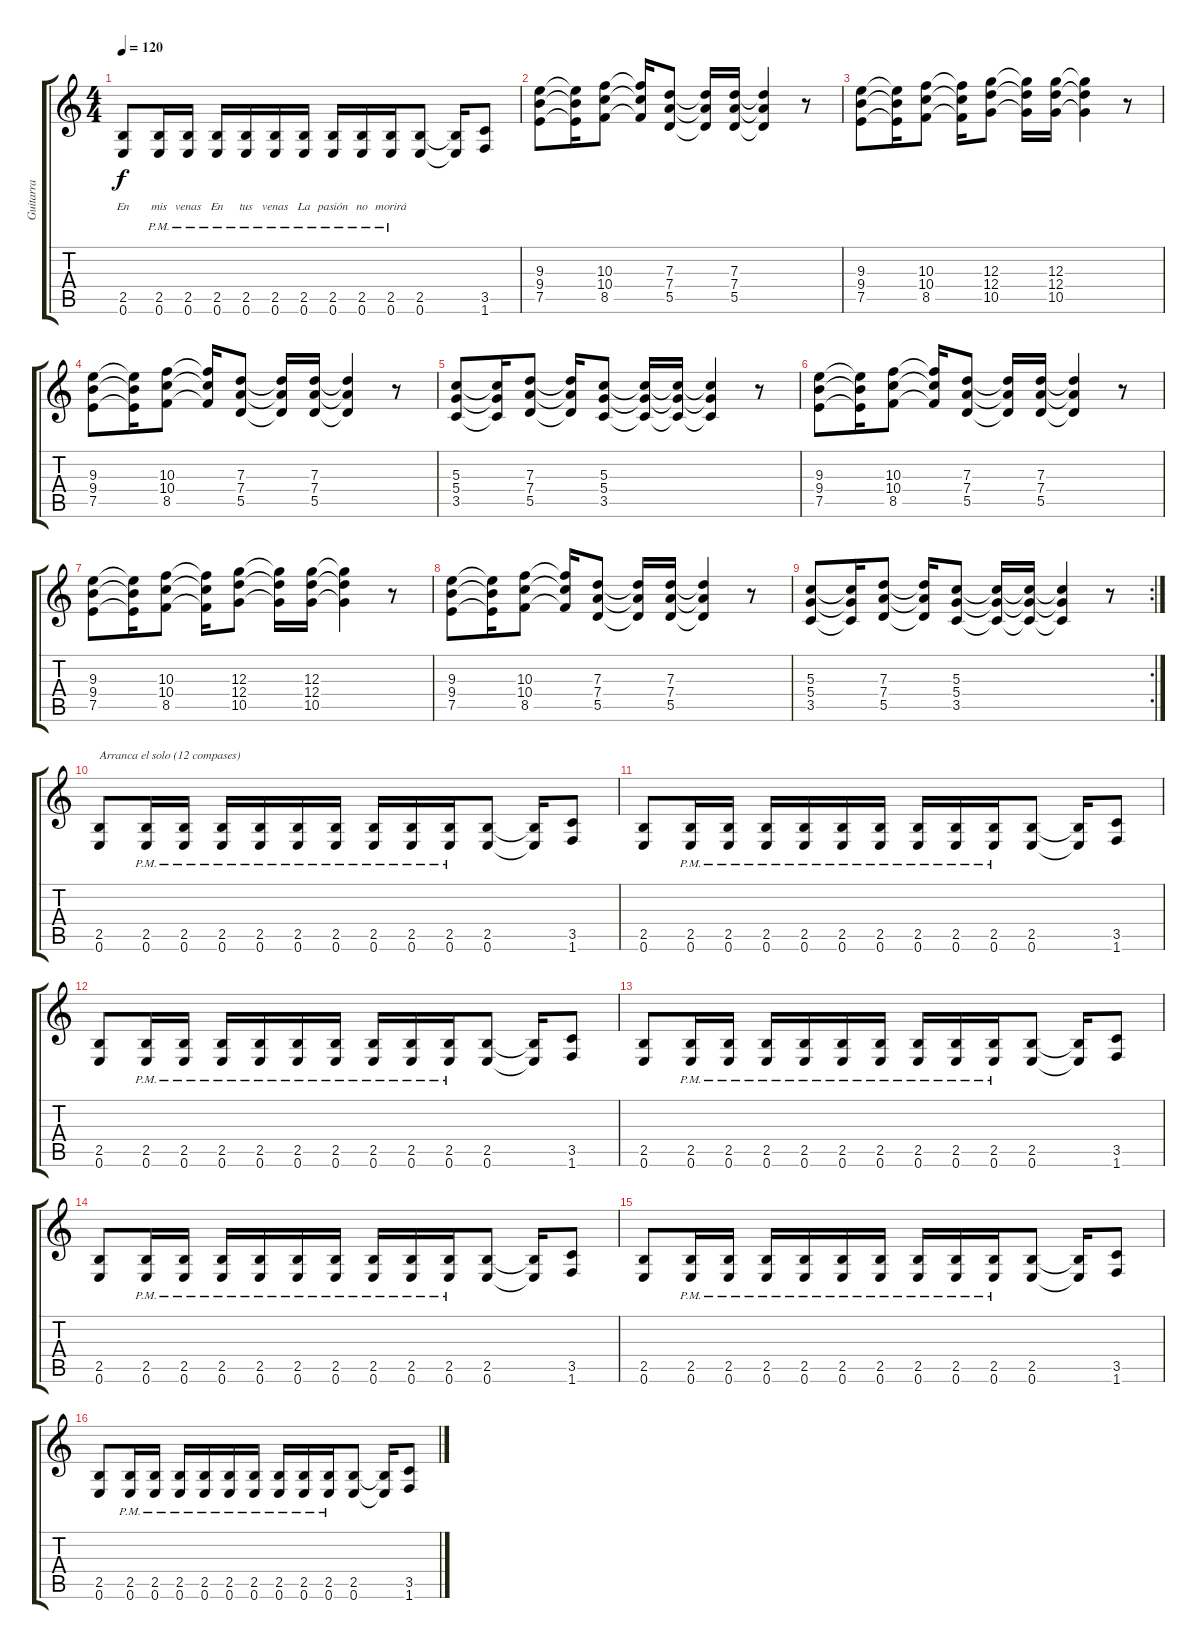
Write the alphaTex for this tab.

\track ("Guitarra" "Guitarra") {mute instrument overdrivenguitar}
\staff {score tabs}
\tuning (E4 B3 G3 D3 A2 E2) {hide}
\ts (4 4)
\tempo 120
\clef g2
\ks c
(2.5 0.6).8{lyrics (0 "") lyrics (1 "") lyrics (2 "En") lyrics (3 "") lyrics (4 "") dy f} (2.5{pm} 0.6{pm}).16{lyrics (0 "") lyrics (1 "") lyrics (2 "mis") lyrics (3 "") lyrics (4 "")} (2.5{pm} 0.6{pm}).16{lyrics (0 "") lyrics (1 "") lyrics (2 "venas") lyrics (3 "") lyrics (4 "")} (2.5{pm} 0.6{pm}).16{lyrics (0 "") lyrics (1 "") lyrics (2 "En") lyrics (3 "") lyrics (4 "")} (2.5{pm} 0.6{pm}).16{lyrics (0 "") lyrics (1 "") lyrics (2 "tus") lyrics (3 "") lyrics (4 "")} (2.5{pm} 0.6{pm}).16{lyrics (0 "") lyrics (1 "") lyrics (2 "venas") lyrics (3 "") lyrics (4 "")} (2.5{pm} 0.6{pm}).16{lyrics (0 "") lyrics (1 "") lyrics (2 "La") lyrics (3 "") lyrics (4 "")} (2.5{pm} 0.6{pm}).16{lyrics (0 "") lyrics (1 "") lyrics (2 "pasión") lyrics (3 "") lyrics (4 "")} (2.5{pm} 0.6{pm}).16{lyrics (0 "") lyrics (1 "") lyrics (2 "no") lyrics (3 "") lyrics (4 "")} (2.5{pm} 0.6{pm}).16{lyrics (0 "") lyrics (1 "") lyrics (2 "morirá") lyrics (3 "") lyrics (4 "")} (2.5 0.6).8 (2.5{t} 0.6{t}).16 (3.5 1.6).8 |
(9.3 9.4 7.5).8 (9.3{t} 9.4{t} 7.5{t}).16 (10.3 10.4 8.5).8 (10.3{t} 10.4{t} 8.5{t}).16 (7.3 7.4 5.5).8 (7.3{t} 7.4{t} 5.5{t}).16 (7.3 7.4 5.5).16 (7.3{t} 7.4{t} 5.5{t}).4 r.8 |
(9.3 9.4 7.5).8 (9.3{t} 9.4{t} 7.5{t}).16 (10.3 10.4 8.5).8 (10.3{t} 10.4{t} 8.5{t}).16 (12.3 12.4 10.5).8 (12.3{t} 12.4{t} 10.5{t}).16 (12.3 12.4 10.5).16 (12.3{t} 12.4{t} 10.5{t}).4 r.8 |
(9.3 9.4 7.5).8 (9.3{t} 9.4{t} 7.5{t}).16 (10.3 10.4 8.5).8 (10.3{t} 10.4{t} 8.5{t}).16 (7.3 7.4 5.5).8 (7.3{t} 7.4{t} 5.5{t}).16 (7.3 7.4 5.5).16 (7.3{t} 7.4{t} 5.5{t}).4 r.8 |
(5.3 5.4 3.5).8 (5.3{t} 5.4{t} 3.5{t}).16 (7.3 7.4 5.5).8 (7.3{t} 7.4{t} 5.5{t}).16 (5.3 5.4 3.5).8 (5.3{t} 5.4{t} 3.5{t}).16 (5.3{t} 5.4{t} 3.5{t}).16 (5.3{t} 5.4{t} 3.5{t}).4 r.8 |
(9.3 9.4 7.5).8 (9.3{t} 9.4{t} 7.5{t}).16 (10.3 10.4 8.5).8 (10.3{t} 10.4{t} 8.5{t}).16 (7.3 7.4 5.5).8 (7.3{t} 7.4{t} 5.5{t}).16 (7.3 7.4 5.5).16 (7.3{t} 7.4{t} 5.5{t}).4 r.8 |
(9.3 9.4 7.5).8 (9.3{t} 9.4{t} 7.5{t}).16 (10.3 10.4 8.5).8 (10.3{t} 10.4{t} 8.5{t}).16 (12.3 12.4 10.5).8 (12.3{t} 12.4{t} 10.5{t}).16 (12.3 12.4 10.5).16 (12.3{t} 12.4{t} 10.5{t}).4 r.8 |
(9.3 9.4 7.5).8 (9.3{t} 9.4{t} 7.5{t}).16 (10.3 10.4 8.5).8 (10.3{t} 10.4{t} 8.5{t}).16 (7.3 7.4 5.5).8 (7.3{t} 7.4{t} 5.5{t}).16 (7.3 7.4 5.5).16 (7.3{t} 7.4{t} 5.5{t}).4 r.8 |
\rc 2
(5.3 5.4 3.5).8 (5.3{t} 5.4{t} 3.5{t}).16 (7.3 7.4 5.5).8 (7.3{t} 7.4{t} 5.5{t}).16 (5.3 5.4 3.5).8 (5.3{t} 5.4{t} 3.5{t}).16 (5.3{t} 5.4{t} 3.5{t}).16 (5.3{t} 5.4{t} 3.5{t}).4 r.8 |
(2.5 0.6).8{txt "Arranca el solo (12 compases)"} (2.5{pm} 0.6{pm}).16 (2.5{pm} 0.6{pm}).16 (2.5{pm} 0.6{pm}).16 (2.5{pm} 0.6{pm}).16 (2.5{pm} 0.6{pm}).16 (2.5{pm} 0.6{pm}).16 (2.5{pm} 0.6{pm}).16 (2.5{pm} 0.6{pm}).16 (2.5{pm} 0.6{pm}).16 (2.5 0.6).8 (2.5{t} 0.6{t}).16 (3.5 1.6).8 |
(2.5 0.6).8 (2.5{pm} 0.6{pm}).16 (2.5{pm} 0.6{pm}).16 (2.5{pm} 0.6{pm}).16 (2.5{pm} 0.6{pm}).16 (2.5{pm} 0.6{pm}).16 (2.5{pm} 0.6{pm}).16 (2.5{pm} 0.6{pm}).16 (2.5{pm} 0.6{pm}).16 (2.5{pm} 0.6{pm}).16 (2.5 0.6).8 (2.5{t} 0.6{t}).16 (3.5 1.6).8 |
(2.5 0.6).8 (2.5{pm} 0.6{pm}).16 (2.5{pm} 0.6{pm}).16 (2.5{pm} 0.6{pm}).16 (2.5{pm} 0.6{pm}).16 (2.5{pm} 0.6{pm}).16 (2.5{pm} 0.6{pm}).16 (2.5{pm} 0.6{pm}).16 (2.5{pm} 0.6{pm}).16 (2.5{pm} 0.6{pm}).16 (2.5 0.6).8 (2.5{t} 0.6{t}).16 (3.5 1.6).8 |
(2.5 0.6).8 (2.5{pm} 0.6{pm}).16 (2.5{pm} 0.6{pm}).16 (2.5{pm} 0.6{pm}).16 (2.5{pm} 0.6{pm}).16 (2.5{pm} 0.6{pm}).16 (2.5{pm} 0.6{pm}).16 (2.5{pm} 0.6{pm}).16 (2.5{pm} 0.6{pm}).16 (2.5{pm} 0.6{pm}).16 (2.5 0.6).8 (2.5{t} 0.6{t}).16 (3.5 1.6).8 |
(2.5 0.6).8 (2.5{pm} 0.6{pm}).16 (2.5{pm} 0.6{pm}).16 (2.5{pm} 0.6{pm}).16 (2.5{pm} 0.6{pm}).16 (2.5{pm} 0.6{pm}).16 (2.5{pm} 0.6{pm}).16 (2.5{pm} 0.6{pm}).16 (2.5{pm} 0.6{pm}).16 (2.5{pm} 0.6{pm}).16 (2.5 0.6).8 (2.5{t} 0.6{t}).16 (3.5 1.6).8 |
(2.5 0.6).8 (2.5{pm} 0.6{pm}).16 (2.5{pm} 0.6{pm}).16 (2.5{pm} 0.6{pm}).16 (2.5{pm} 0.6{pm}).16 (2.5{pm} 0.6{pm}).16 (2.5{pm} 0.6{pm}).16 (2.5{pm} 0.6{pm}).16 (2.5{pm} 0.6{pm}).16 (2.5{pm} 0.6{pm}).16 (2.5 0.6).8 (2.5{t} 0.6{t}).16 (3.5 1.6).8 |
(2.5 0.6).8 (2.5{pm} 0.6{pm}).16 (2.5{pm} 0.6{pm}).16 (2.5{pm} 0.6{pm}).16 (2.5{pm} 0.6{pm}).16 (2.5{pm} 0.6{pm}).16 (2.5{pm} 0.6{pm}).16 (2.5{pm} 0.6{pm}).16 (2.5{pm} 0.6{pm}).16 (2.5{pm} 0.6{pm}).16 (2.5 0.6).8 (2.5{t} 0.6{t}).16 (3.5 1.6).8
